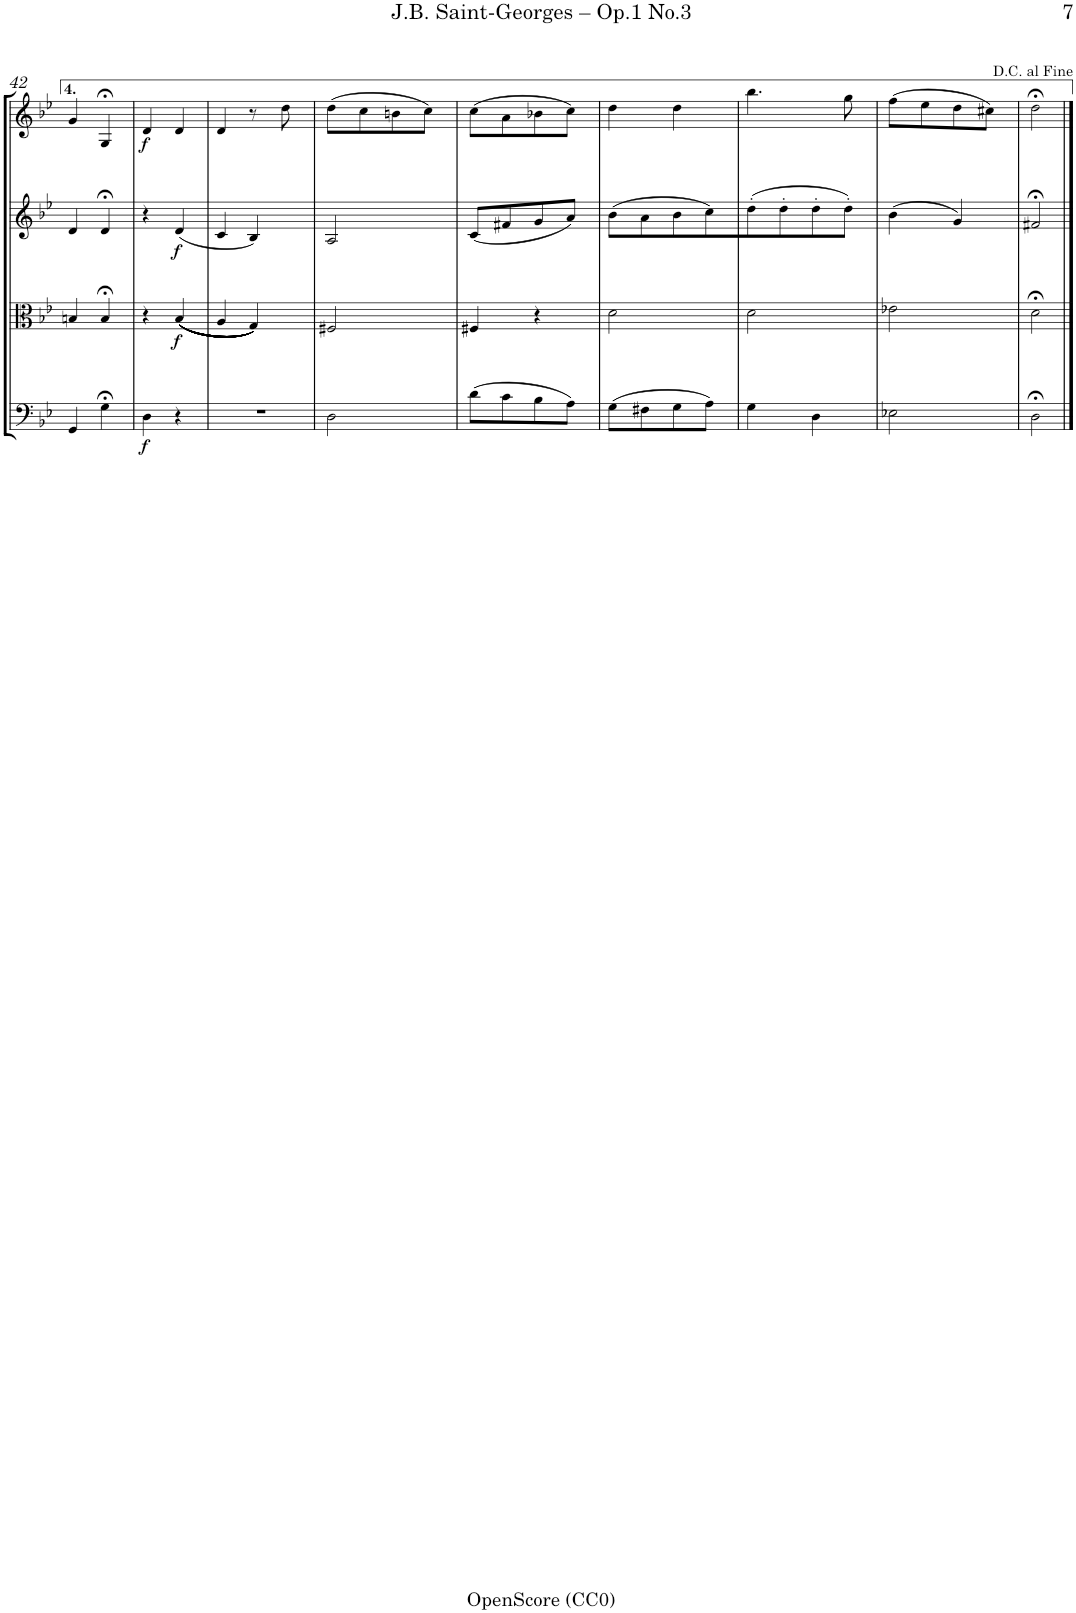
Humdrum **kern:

**kern	**dynam	**kern	**dynam	**kern	**dynam	**kern	**dynam
*part4	*part4	*part3	*part3	*part2	*part2	*part1	*part1
*staff4	*staff4	*staff3	*staff3	*staff2	*staff2	*staff1	*staff1
*I"Violoncello	*	*I"Viola	*	*I"Violin 2	*	*I"Violin 1	*
*I'Vc	*	*I'Vla	*	*I'Vln	*	*I'Vln	*
!!LO:PB:g=z
*clefF4	*	*clefC3	*	*clefG2	*	*clefG2	*
*k[b-e-]	*	*k[b-e-]	*	*k[b-e-]	*	*k[b-e-]	*
*M2/4	*	*M2/4	*	*M2/4	*	*M2/4	*
=42	=42	=42	=42	=42	=42	=42	=42
4GG/	.	4Bn/	.	4d/	.	4g/	.
4G;<\	.	4B;</	.	4d;</	.	4G;</	.
=43	=43	=43	=43	=43	=43	=43	=43
!	!LO:DY:b	!	!	!	!	!	!LO:DY:b
4D\	f	4r	.	4r	.	4d/	f
!	!	!	!LO:DY:b	!	!LO:DY:b	!	!
4r	.	(((((((((((((((4B-/	f	(4d/	f	4d/	.
=44	=44	=44	=44	=44	=44	=44	=44
2r	.	4A/	.	4c/	.	4d/	.
.	.	4G/)))))))))))))))	.	4B-/)	.	8r	.
.	.	.	.	.	.	8dd\	.
=45	=45	=45	=45	=45	=45	=45	=45
2D\	.	2F#X/	.	2A/	.	(8dd\L	.
.	.	.	.	.	.	8cc\	.
.	.	.	.	.	.	8bn\	.
.	.	.	.	.	.	8cc\J)	.
=46	=46	=46	=46	=46	=46	=46	=46
(8d\L	.	4F#X/	.	(8c/L	.	(8cc\L	.
8c\	.	.	.	8f#X/	.	8a\	.
8B-\	.	4r	.	8g/	.	8b-X\	.
8A\J)	.	.	.	8a/J)	.	8cc\J)	.
=47	=47	=47	=47	=47	=47	=47	=47
(8G\L	.	2d\	.	(8b-\L	.	4dd\	.
8F#X\	.	.	.	8a\	.	.	.
8G\	.	.	.	8b-\	.	4dd\	.
8A\J)	.	.	.	8cc\)	.	.	.
=48	=48	=48	=48	=48	=48	=48	=48
4G\	.	2d\	.	(8dd'\	.	4.bb-\	.
.	.	.	.	8dd'\	.	.	.
4D\	.	.	.	8dd'\	.	.	.
.	.	.	.	8dd'\J)	.	8gg\	.
=49	=49	=49	=49	=49	=49	=49	=49
2E-X\	.	2e-X\	.	(4b-\	.	(8ff\L	.
.	.	.	.	.	.	8ee-\	.
.	.	.	.	4g/)	.	8dd\	.
.	.	.	.	.	.	8cc#X\J)	.
=50	=50	=50	=50	=50	=50	=50	=50
2D;<\	.	2d;<\	.	2f#X;</	.	2dd;<\	.
==	==	==	==	==	==	==	==
*-	*-	*-	*-	*-	*-	*-	*-
